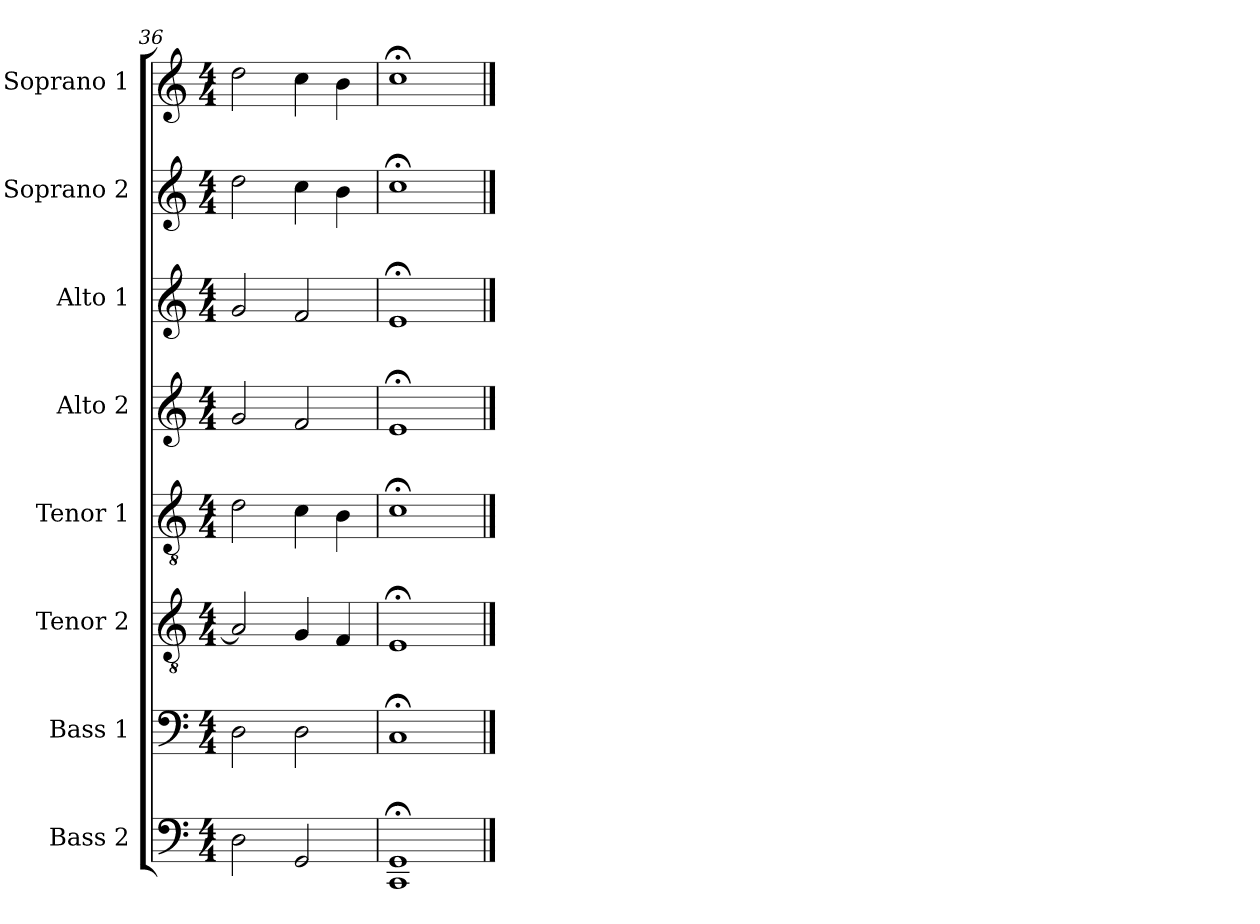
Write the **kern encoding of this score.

**kern	**kern	**kern	**kern	**kern	**kern	**kern	**kern
*part8	*part7	*part6	*part5	*part4	*part3	*part2	*part1
*staff8	*staff7	*staff6	*staff5	*staff4	*staff3	*staff2	*staff1
*I"Bass 2	*I"Bass 1	*I"Tenor 2	*I"Tenor 1	*I"Alto 2	*I"Alto 1	*I"Soprano 2	*I"Soprano 1
*I'B 2	*I'B 1	*I'T 2	*I'T 1	*I'A 2	*I'A 1	*I'S 2	*I'S 1
*clefF4	*clefF4	*clefGv2	*clefGv2	*clefG2	*clefG2	*clefG2	*clefG2
*k[]	*k[]	*k[]	*k[]	*k[]	*k[]	*k[]	*k[]
*C:	*C:	*C:	*C:	*C:	*C:	*C:	*C:
*M4/4	*M4/4	*M4/4	*M4/4	*M4/4	*M4/4	*M4/4	*M4/4
=36	=36	=36	=36	=36	=36	=36	=36
2D	2D	2A]	2d	2g	2g	2dd	2dd
2GG	2D	4G	4c	2f	2f	4cc	4cc
.	.	4F	4B	.	.	4b	4b
=37	=37	=37	=37	=37	=37	=37	=37
1CC;< 1GG;<	1C;<	1E;<	1c;<	1e;<	1e;<	1cc;<	1cc;<
==	==	==	==	==	==	==	==
*-	*-	*-	*-	*-	*-	*-	*-
